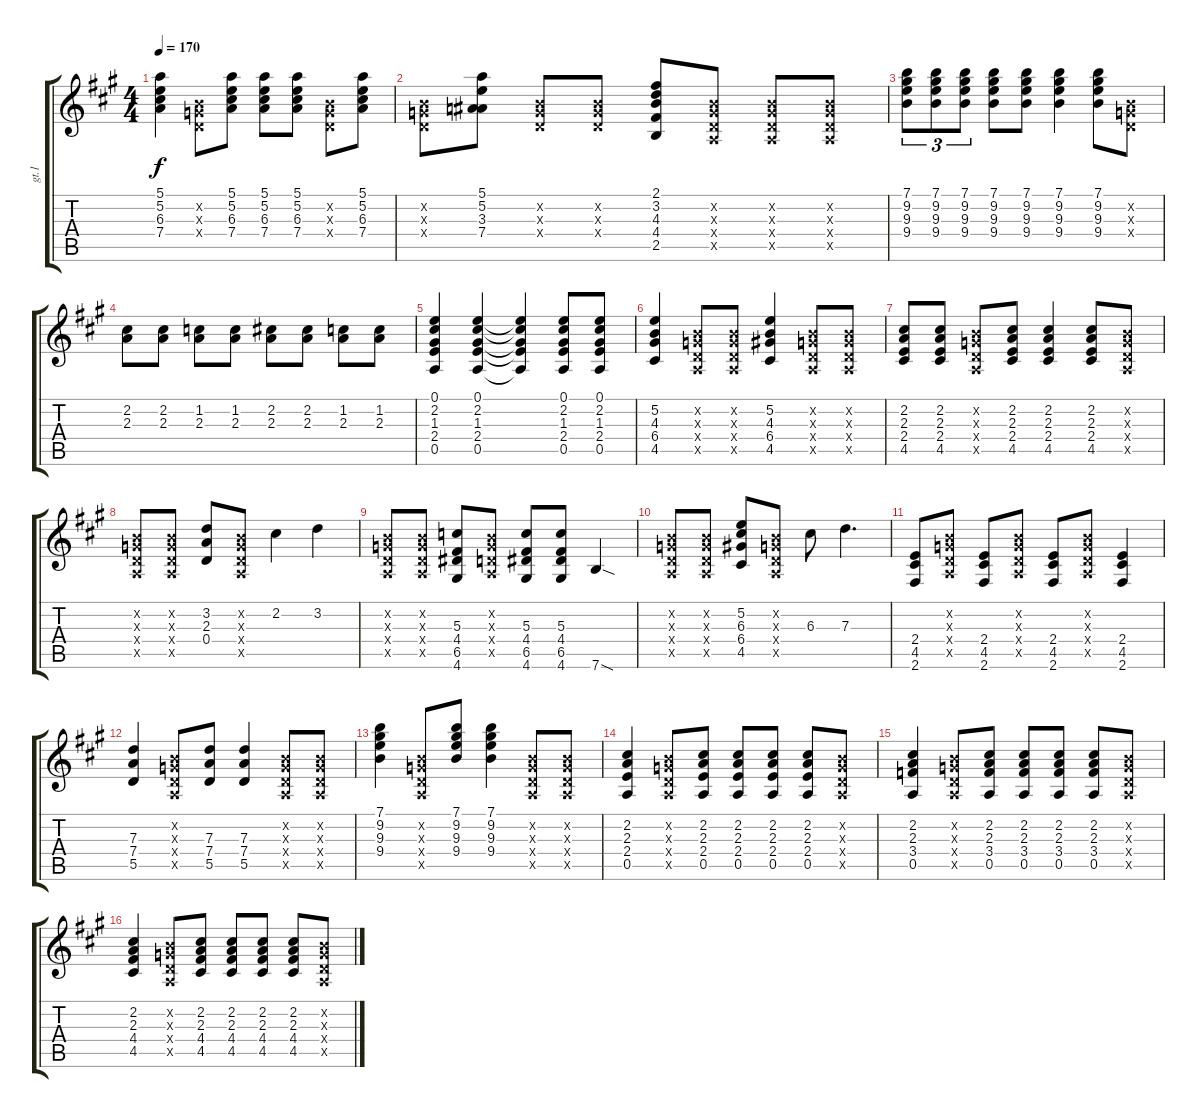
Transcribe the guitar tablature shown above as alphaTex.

\track ("gt.1" "gt.1") {instrument overdrivenguitar}
\staff {score tabs}
\tuning (E4 B3 G3 D3 A2 E2) {hide}
\ts (4 4)
\tempo 170
\clef g2
\ks a
(5.1 5.2 6.3 7.4).4{dy f} (0.2{x} 0.3{x} 0.4{x}).8 (5.1 5.2 6.3 7.4).8 (5.1 5.2 6.3 7.4).8 (5.1 5.2 6.3 7.4).8 (0.2{x} 0.3{x} 0.4{x}).8 (5.1 5.2 6.3 7.4).8 |
(0.2{x} 0.3{x} 0.4{x}).8 (5.1 5.2 3.3 7.4).8 (0.2{x} 0.3{x} 0.4{x}).8 (0.2{x} 0.3{x} 0.4{x}).8 (2.1 3.2 4.3 4.4 2.5).8 (0.2{x} 0.3{x} 0.4{x} 0.5{x}).8 (0.2{x} 0.3{x} 0.4{x} 0.5{x}).8 (0.2{x} 0.3{x} 0.4{x} 0.5{x}).8 |
(7.1 9.2 9.3 9.4).8{tu (3 2)} (7.1 9.2 9.3 9.4).8{tu (3 2)} (7.1 9.2 9.3 9.4).8{tu (3 2)} (7.1 9.2 9.3 9.4).8 (7.1 9.2 9.3 9.4).8 (7.1 9.2 9.3 9.4).4 (7.1 9.2 9.3 9.4).8 (0.2{x} 0.3{x} 0.4{x}).8 |
(2.2 2.3).8 (2.2 2.3).8 (1.2 2.3).8 (1.2 2.3).8 (2.2 2.3).8 (2.2 2.3).8 (1.2 2.3).8 (1.2 2.3).8 |
(0.1 2.2 1.3 2.4 0.5).4 (0.1 2.2 1.3 2.4 0.5).4 (0.1{t} 2.2{t} 1.3{t} 2.4{t} 0.5{t}).4 (0.1 2.2 1.3 2.4 0.5).8 (0.1 2.2 1.3 2.4 0.5).8 |
(5.2 4.3 6.4 4.5).4 (0.2{x} 0.3{x} 0.4{x} 0.5{x}).8 (0.2{x} 0.3{x} 0.4{x} 0.5{x}).8 (5.2 4.3 6.4 4.5).4 (0.2{x} 0.3{x} 0.4{x} 0.5{x}).8 (0.2{x} 0.3{x} 0.4{x} 0.5{x}).8 |
(2.2 2.3 2.4 4.5).8 (2.2 2.3 2.4 4.5).8 (0.2{x} 0.3{x} 0.4{x} 0.5{x}).8 (2.2 2.3 2.4 4.5).8 (2.2 2.3 2.4 4.5).4 (2.2 2.3 2.4 4.5).8 (0.2{x} 0.3{x} 0.4{x} 0.5{x}).8 |
(0.2{x} 0.3{x} 0.4{x} 0.5{x}).8 (0.2{x} 0.3{x} 0.4{x} 0.5{x}).8 (3.2 2.3 0.4).8 (0.2{x} 0.3{x} 0.4{x} 0.5{x}).8 2.2.4 3.2.4 |
(0.2{x} 0.3{x} 0.4{x} 0.5{x}).8 (0.2{x} 0.3{x} 0.4{x} 0.5{x}).8 (5.3 4.4 6.5 4.6).8 (0.2{x} 0.3{x} 0.4{x} 0.5{x}).8 (5.3 4.4 6.5 4.6).8 (5.3 4.4 6.5 4.6).8 7.6{sod}.4 |
(0.2{x} 0.3{x} 0.4{x} 0.5{x}).8 (0.2{x} 0.3{x} 0.4{x} 0.5{x}).8 (5.2 6.3 6.4 4.5).8 (0.2{x} 0.3{x} 0.4{x} 0.5{x}).8 6.3.8 7.3.4{d} |
(2.4 4.5 2.6).8 (0.2{x} 0.3{x} 0.4{x} 0.5{x}).8 (2.4 4.5 2.6).8 (0.2{x} 0.3{x} 0.4{x} 0.5{x}).8 (2.4 4.5 2.6).8 (0.2{x} 0.3{x} 0.4{x} 0.5{x}).8 (2.4 4.5 2.6).4 |
(7.3 7.4 5.5).4 (0.2{x} 0.3{x} 0.4{x} 0.5{x}).8 (7.3 7.4 5.5).8 (7.3 7.4 5.5).4 (0.2{x} 0.3{x} 0.4{x} 0.5{x}).8 (0.2{x} 0.3{x} 0.4{x} 0.5{x}).8 |
(7.1 9.2 9.3 9.4).4 (0.2{x} 0.3{x} 0.4{x} 0.5{x}).8 (7.1 9.2 9.3 9.4).8 (7.1 9.2 9.3 9.4).4 (0.2{x} 0.3{x} 0.4{x} 0.5{x}).8 (0.2{x} 0.3{x} 0.4{x} 0.5{x}).8 |
(2.2 2.3 2.4 0.5).4 (0.2{x} 0.3{x} 0.4{x} 0.5{x}).8 (2.2 2.3 2.4 0.5).8 (2.2 2.3 2.4 0.5).8 (2.2 2.3 2.4 0.5).8 (2.2 2.3 2.4 0.5).8 (0.2{x} 0.3{x} 0.4{x} 0.5{x}).8 |
(2.2 2.3 3.4 0.5).4 (0.2{x} 0.3{x} 0.4{x} 0.5{x}).8 (2.2 2.3 3.4 0.5).8 (2.2 2.3 3.4 0.5).8 (2.2 2.3 3.4 0.5).8 (2.2 2.3 3.4 0.5).8 (0.2{x} 0.3{x} 0.4{x} 0.5{x}).8 |
(2.2 2.3 4.4 4.5).4 (0.2{x} 0.3{x} 0.4{x} 0.5{x}).8 (2.2 2.3 4.4 4.5).8 (2.2 2.3 4.4 4.5).8 (2.2 2.3 4.4 4.5).8 (2.2 2.3 4.4 4.5).8 (0.2{x} 0.3{x} 0.4{x} 0.5{x}).8
